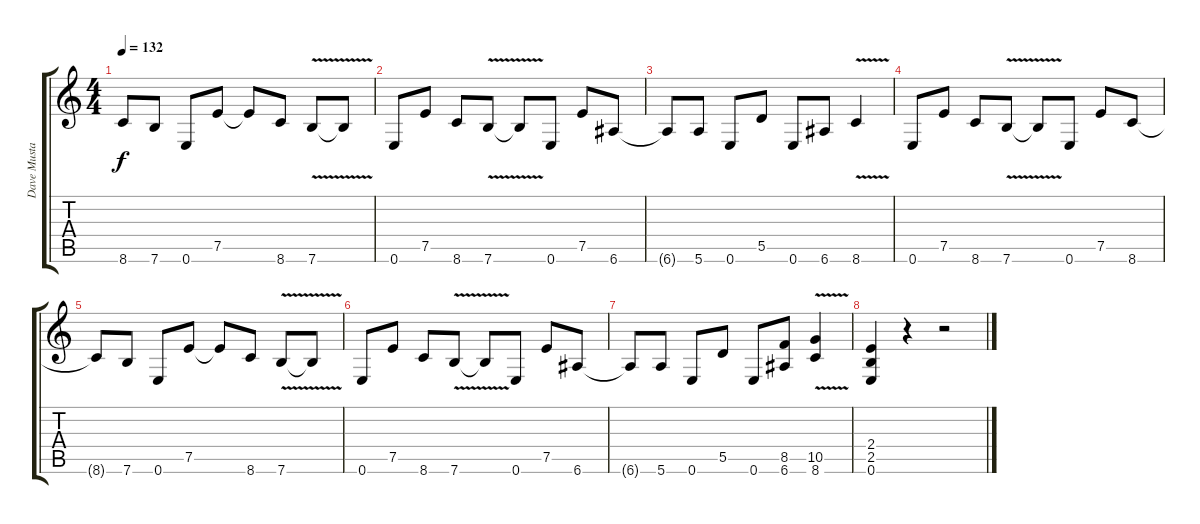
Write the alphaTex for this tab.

\track ("Dave Mustaine (Disto Gtr)" "Dave Musta") {instrument distortionguitar}
\staff {score tabs}
\tuning (E4 B3 G3 D3 A2 E2) {hide}
\ts (4 4)
\tempo 132
\clef g2
\ks c
8.6{t}.8{dy f} 7.6.8 0.6.8 7.5.8 7.5{t}.8 8.6.8 7.6{v}.8 7.6{t}.8 |
0.6.8 7.5.8 8.6.8 7.6{v}.8 7.6{t}.8 0.6.8 7.5.8 6.6.8 |
6.6{t}.8 5.6.8 0.6.8 5.5.8 0.6.8 6.6.8 8.6{v}.4 |
0.6.8 7.5.8 8.6.8 7.6{v}.8 7.6{t}.8 0.6.8 7.5.8 8.6.8 |
8.6{t}.8 7.6.8 0.6.8 7.5.8 7.5{t}.8 8.6.8 7.6{v}.8 7.6{t}.8 |
0.6.8 7.5.8 8.6.8 7.6{v}.8 7.6{t}.8 0.6.8 7.5.8 6.6.8 |
6.6{t}.8 5.6.8 0.6.8 5.5.8 0.6.8 (8.5 6.6).8 (10.5{v} 8.6{v}).4 |
(2.4 2.5 0.6).4 r.4 r.2
